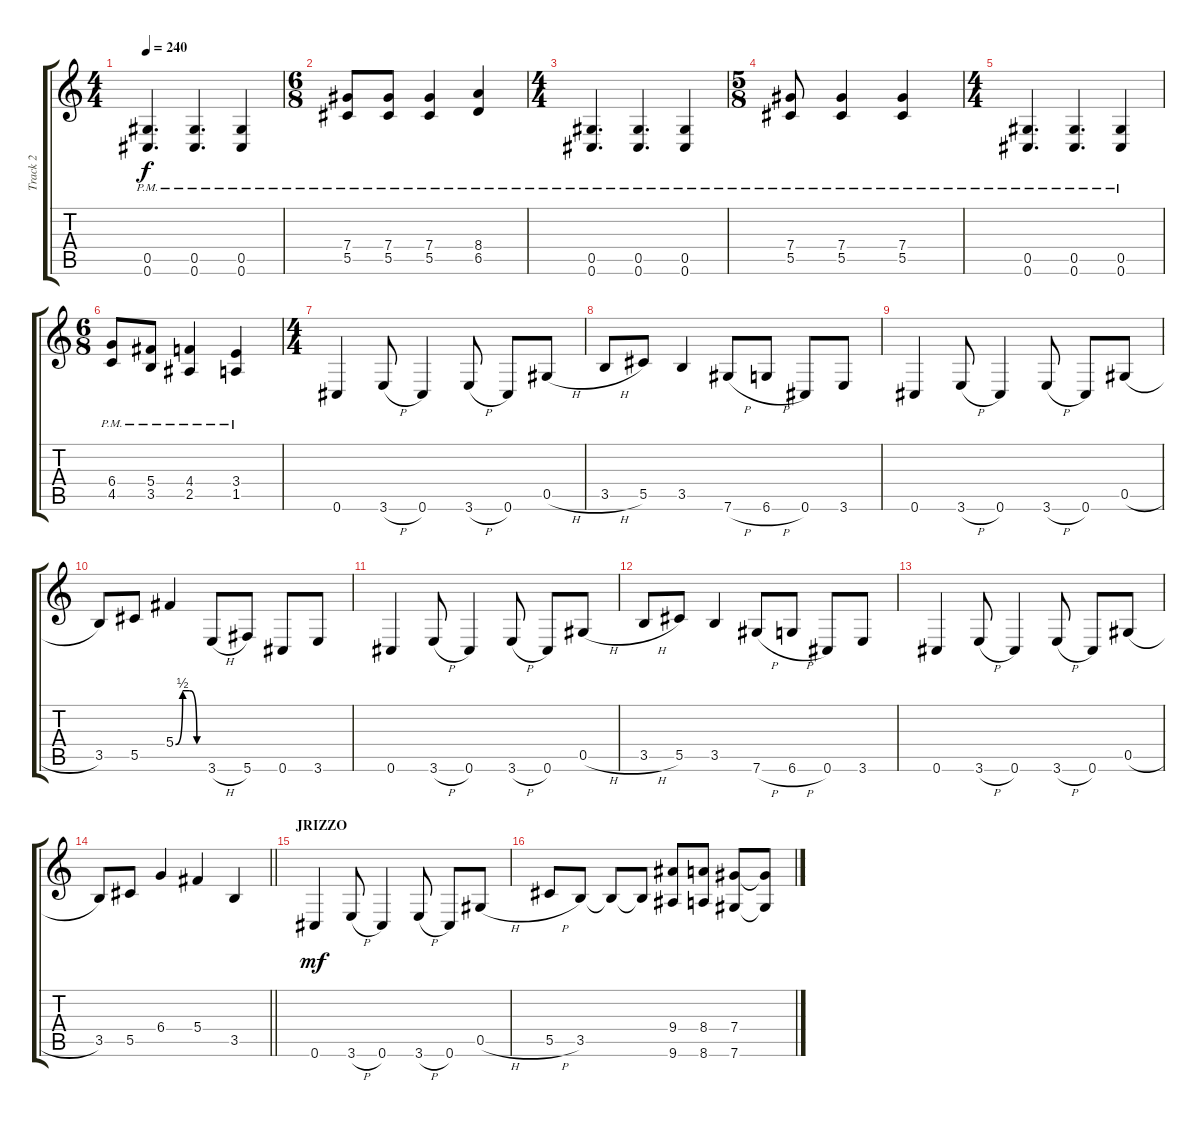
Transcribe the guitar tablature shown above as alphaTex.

\track ("Track 2" "Track 2") {instrument distortionguitar}
\staff {score tabs}
\tuning (Eb4 Bb3 Gb3 Db3 Ab2 Db2) {hide}
\ts (4 4)
\tempo 240
\clef g2
\ks c
(0.5{pm} 0.6{pm}).4{d dy f} (0.5{pm} 0.6{pm}).4{d} (0.5{pm} 0.6{pm}).4 |
\ts (6 8)
(7.4{pm} 5.5).8 (7.4{pm} 5.5{pm}).8 (7.4{pm} 5.5{pm}).4 (8.4{pm} 6.5{pm}).4 |
\ts (4 4)
(0.5{pm} 0.6{pm}).4{d} (0.5{pm} 0.6{pm}).4{d} (0.5{pm} 0.6{pm}).4 |
\ts (5 8)
(7.4{pm} 5.5{pm}).8 (7.4{pm} 5.5{pm}).4 (7.4{pm} 5.5{pm}).4 |
\ts (4 4)
(0.5{pm} 0.6{pm}).4{d} (0.5{pm} 0.6{pm}).4{d} (0.5{pm} 0.6{pm}).4 |
\ts (6 8)
(6.4{pm} 4.5).8 (5.4{pm} 3.5{pm}).8 (4.4{pm} 2.5{pm}).4 (3.4{pm} 1.5{pm}).4 |
\ts (4 4)
0.6.4 3.6{h}.8 0.6.4 3.6{h}.8 0.6.8 0.5{h}.8 |
3.5{h}.8 5.5.8 3.5.4 7.6{h}.8 6.6{h}.8 0.6.8 3.6.8 |
0.6.4 3.6{h}.8 0.6.4 3.6{h}.8 0.6.8 0.5{h}.8 |
3.5.8 5.5.8 5.4{be (custom 0 0 15 2 30 2 45 0 60 0)}.4 3.6{h}.8 5.6.8 0.6.8 3.6.8 |
0.6.4 3.6{h}.8 0.6.4 3.6{h}.8 0.6.8 0.5{h}.8 |
3.5{h}.8 5.5.8 3.5.4 7.6{h}.8 6.6{h}.8 0.6.8 3.6.8 |
0.6.4 3.6{h}.8 0.6.4 3.6{h}.8 0.6.8 0.5{h}.8 |
\barLineRight lightlight
3.5.8 5.5.8 6.4.4 5.4.4 3.5.4 |
\section ("" "JRIZZO")
0.6.4{dy mf} 3.6{h}.8 0.6.4 3.6{h}.8 0.6.8 0.5{h}.8 |
5.5{h}.8 3.5.8 3.5{t}.8 3.5{t}.8 (9.4 9.6).8 (8.4 8.6).8 (7.4 7.6).8 (7.4{t} 7.6{t}).8
